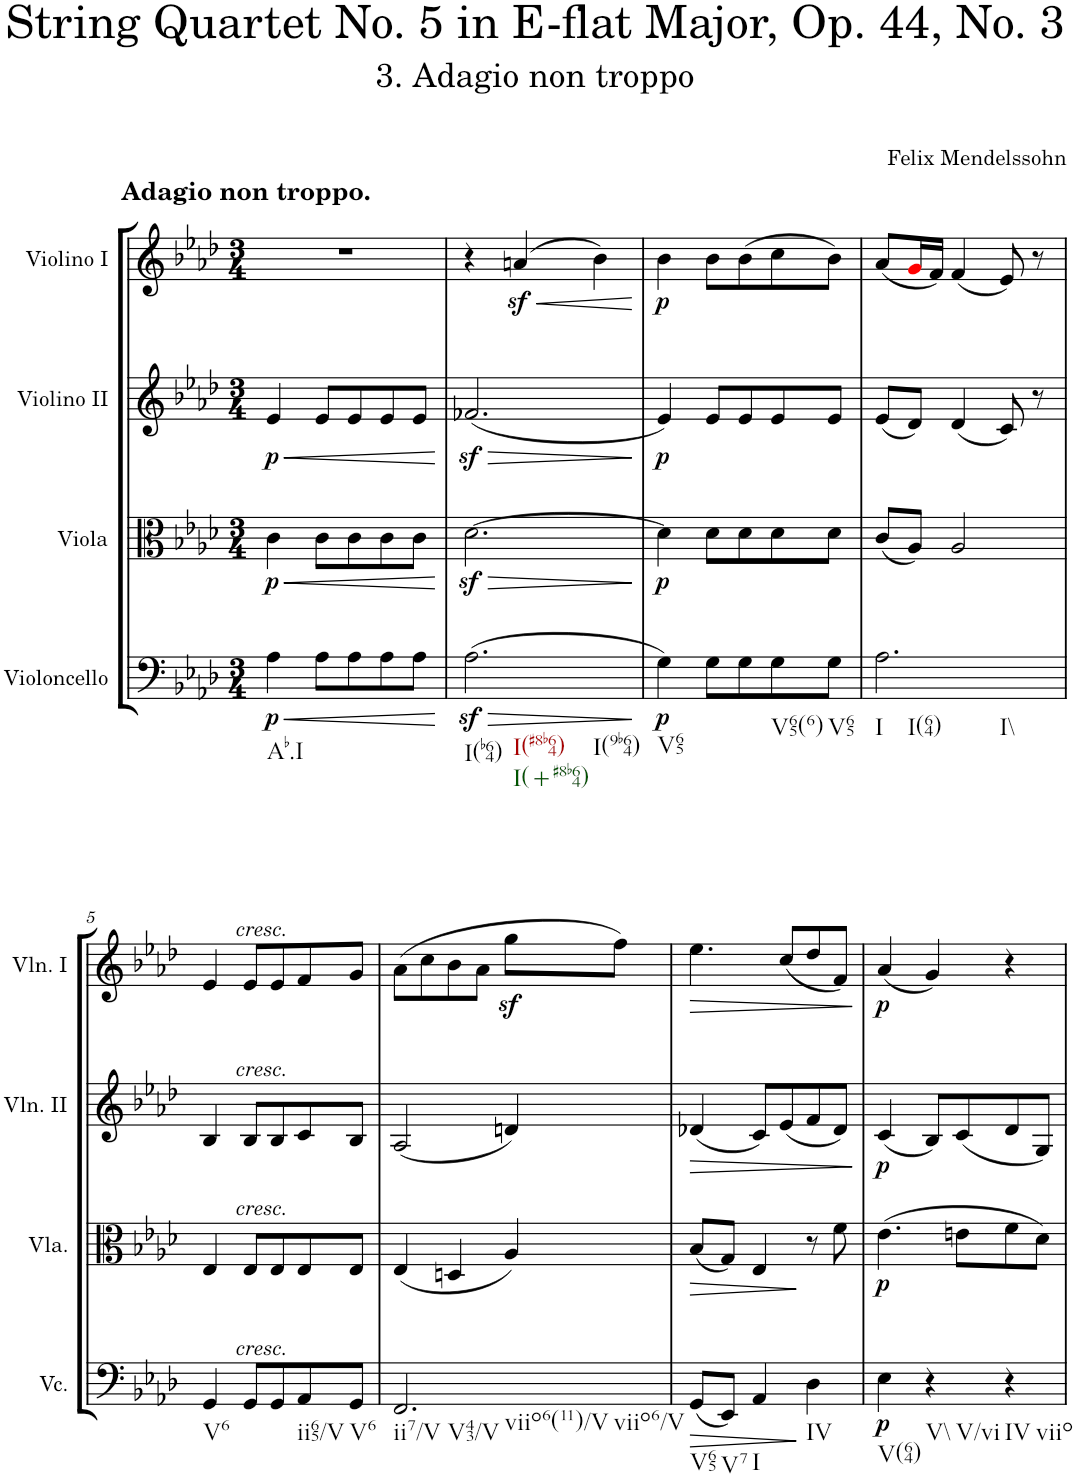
**kern	**dynam	**kern	**dynam	**kern	**dynam	**kern	**dynam
*part4	*part4	*part3	*part3	*part2	*part2	*part1	*part1
*staff4	*staff4	*staff3	*staff3	*staff2	*staff2	*staff1	*staff1
*I"Violoncello	*	*I"Viola	*	*I"Violino II	*	*I"Violino I	*
*I'Vc.	*	*I'Vla.	*	*I'Vln. II	*	*I'Vln. I	*
*clefF4	*	*clefC3	*	*clefG2	*	*clefG2	*
*k[b-e-a-d-]	*	*k[b-e-a-d-]	*	*k[b-e-a-d-]	*	*k[b-e-a-d-]	*
*M3/4	*	*M3/4	*	*M3/4	*	*M3/4	*
=1	=1	=1	=1	=1	=1	=1	=1
!	!	!	!	!	!	!LO:TX:a:B:t=Adagio non troppo.	!
!LO:TX:b:t=Ab.I	!	!	!	!	!	!	!
!	!LO:HP:b	!	!LO:HP:b	!	!LO:HP:b	!	!
!	!LO:DY:n=1:b	!	!LO:DY:n=1:b	!	!LO:DY:n=1:b	!	!
4A-\	< p	4c\	< p	4e-/	< p	2.r	.
8A-\L	.	8c\L	.	8e-/L	.	.	.
8A-\	.	8c\	.	8e-/	.	.	.
8A-\	.	8c\	.	8e-/	.	.	.
8A-\J	.	8c\J	.	8e-/J	.	.	.
.	[	.	[	.	[	.	.
=2	=2	=2	=2	=2	=2	=2	=2
!LO:TX:b:t=I(b64)	!	!	!	!	!	!	!
!LO:TX:b:t=I(#8b64)	!	!	!	!	!	!	!
!LO:TX:b:t=I(+#8b64)	!	!	!	!	!	!	!
!LO:TX:b:t=I(9b64)	!	!	!	!	!	!	!
!	!LO:HP:b	!	!LO:HP:b	!	!LO:HP:b	!	!
(2.A-z<\	>	[2.d-z<\	>	(2.f-Xz</	>	4r	.
!	!	!	!	!	!	!	!LO:HP:b
.	.	.	.	.	.	(4anz</	<
.	.	.	.	.	.	4b-\)	.
.	]	.	]	.	]	.	[
=3	=3	=3	=3	=3	=3	=3	=3
!LO:TX:b:t=V65	!	!	!	!	!	!	!
!	!LO:DY:b	!	!LO:DY:b	!	!LO:DY:b	!	!LO:DY:b
4G\)	p	4d-\]	p	4e-/)	p	4b-\	p
8G\L	.	8d-\L	.	8e-/L	.	8b-\L	.
8G\	.	8d-\	.	8e-/	.	(8b-\	.
!LO:TX:b:t=V65(6)	!	!	!	!	!	!	!
8G\	.	8d-\	.	8e-/	.	8cc\	.
!LO:TX:b:t=V65	!	!	!	!	!	!	!
8G\J	.	8d-\J	.	8e-/J	.	8b-\J)	.
=4	=4	=4	=4	=4	=4	=4	=4
!LO:TX:b:t=I	!	!	!	!	!	!	!
!LO:TX:b:t=I(64)	!	!	!	!	!	!	!
!LO:TX:b:t=I\\	!	!	!	!	!	!	!
2.A-\	.	(8c/L	.	(8e-/L	.	(8a-/L	.
.	.	8A-/J)	.	8d-/J)	.	16gi/L	.
.	.	.	.	.	.	16f/JJ)	.
.	.	2A-/	.	(4d-/	.	(4f/	.
.	.	.	.	8c/)	.	8e-/)	.
.	.	.	.	8r	.	8r	.
!!LO:LB:g=z
=5	=5	=5	=5	=5	=5	=5	=5
!LO:TX:b:t=V6	!	!	!	!	!	!	!
4GG/	.	4E-/	.	4B-/	.	4e-/	.
!	!	!	!	!	!	!LO:TX:a:i:t=cresc.	!
!	!	!	!	!LO:TX:a:i:t=cresc.	!	!	!
!	!	!LO:TX:a:i:t=cresc.	!	!	!	!	!
!LO:TX:a:i:t=cresc.	!	!	!	!	!	!	!
8GG/L	.	8E-/L	.	8B-/L	.	8e-/L	.
8GG/	.	8E-/	.	8B-/	.	8e-/	.
!LO:TX:b:t=ii65/V	!	!	!	!	!	!	!
8AA-/	.	8E-/	.	8c/	.	8f/	.
!LO:TX:b:t=V6	!	!	!	!	!	!	!
8GG/J	.	8E-/J	.	8B-/J	.	8g/J	.
=6	=6	=6	=6	=6	=6	=6	=6
!LO:TX:b:t=ii7/V	!	!	!	!	!	!	!
!LO:TX:b:t=V43/V	!	!	!	!	!	!	!
!LO:TX:b:t=viio6(11)/V	!	!	!	!	!	!	!
!LO:TX:b:t=viio6/V	!	!	!	!	!	!	!
2.FF/	.	(4E-/	.	(2A-/	.	(8a-\L	.
.	.	.	.	.	.	8cc\	.
.	.	4Dn/	.	.	.	8b-\	.
.	.	.	.	.	.	8a-\J	.
.	.	4A-/)	.	4dn/)	.	8ggz<\L	.
.	.	.	.	.	.	8ff\J)	.
=7	=7	=7	=7	=7	=7	=7	=7
!LO:TX:b:t=V65	!	!	!	!	!	!	!
!	!LO:HP:b	!	!LO:HP:b	!	!LO:HP:b	!	!LO:HP:b
(8GG/L	>	(8B-/L	>	(4d-X/	>	4.ee-\	>
!LO:TX:b:t=V7	!	!	!	!	!	!	!
8EE-/J)	.	8G/J)	.	.	.	.	.
!LO:TX:b:t=I	!	!	!	!	!	!	!
4AA-/	.	4E-/	.	8c/L)	.	.	.
.	.	.	.	(8e-/	.	(8cc/L	.
!LO:TX:b:t=IV	!	!	!	!	!	!	!
4D-\	]	8r	]	8f/	.	8dd-/	.
.	.	8f\	.	8d-/J)	.	8f/J)	.
.	.	.	.	.	]	.	]
=8	=8	=8	=8	=8	=8	=8	=8
!LO:TX:b:t=V(64)	!	!	!	!	!	!	!
!	!LO:DY:b	!	!LO:DY:b	!	!LO:DY:b	!	!LO:DY:b
4E-\	p	(4.e-\	p	(4c/	p	(4a-/	p
!LO:TX:b:t=V\\	!	!	!	!	!	!	!
!LO:TX:b:t=V/vi	!	!	!	!	!	!	!
4r	.	.	.	8B-/L)	.	4g/)	.
.	.	8en\L	.	(8c/	.	.	.
!LO:TX:b:t=IV	!	!	!	!	!	!	!
!LO:TX:b:t=viio	!	!	!	!	!	!	!
4r	.	8f\	.	8d-/	.	4r	.
.	.	8d-\J)	.	8G/J)	.	.	.
=	=	=	=	=	=	=	=
*-	*-	*-	*-	*-	*-	*-	*-
